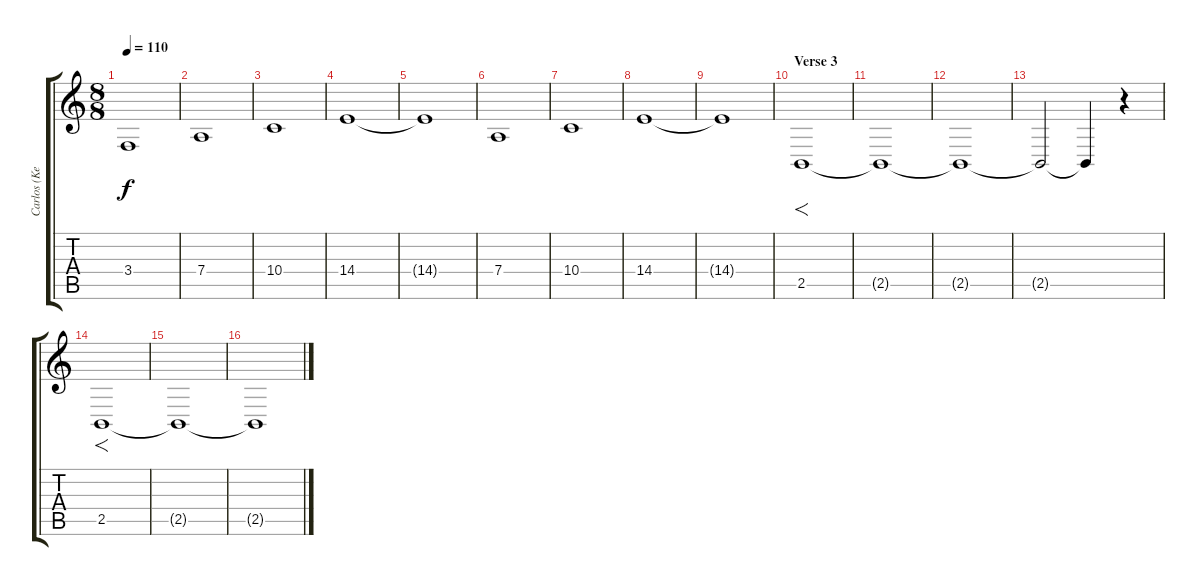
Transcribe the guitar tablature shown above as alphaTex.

\track ("Carlos (Keyboards)" "Carlos (Ke") {instrument drawbarorgan}
\staff {score tabs}
\tuning (E4 B3 G3 D3 A2 E2) {hide}
\ts (8 8)
\tempo 110
\clef g2
\ks c
3.4{t}.1{dy f} |
7.4.1 |
10.4.1 |
14.4.1 |
14.4{t}.1 |
7.4.1 |
10.4.1 |
14.4.1 |
14.4{t}.1 |
\section ("" "Verse 3")
2.5.1{f} |
2.5{t}.1 |
2.5{t}.1 |
2.5{t}.2 2.5{t}.4 r.4 |
2.5.1{f} |
2.5{t}.1 |
2.5{t}.1
